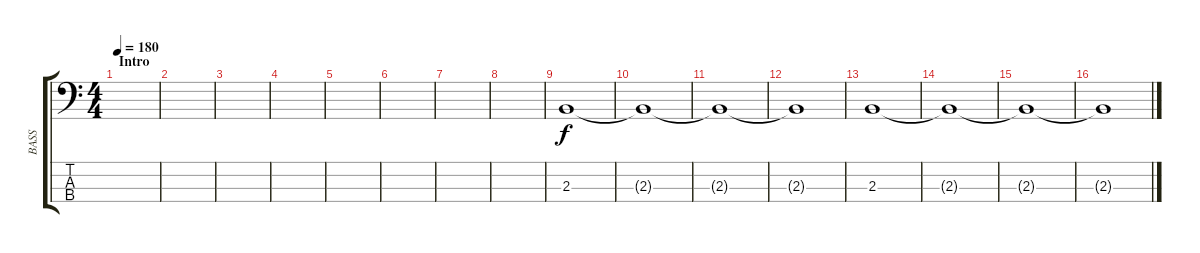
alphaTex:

\track ("BASS" "BASS") {instrument electricbassfinger}
\staff {score tabs}
\tuning (G2 D2 A1 E1) {hide}
\ts (4 4)
\section ("" "Intro")
\tempo 180
\clef f4
\ks c
|
|
|
|
|
|
|
|
2.3.1 |
2.3{t}.1 |
2.3{t}.1 |
2.3{t}.1 |
2.3.1 |
2.3{t}.1 |
2.3{t}.1 |
2.3{t}.1
